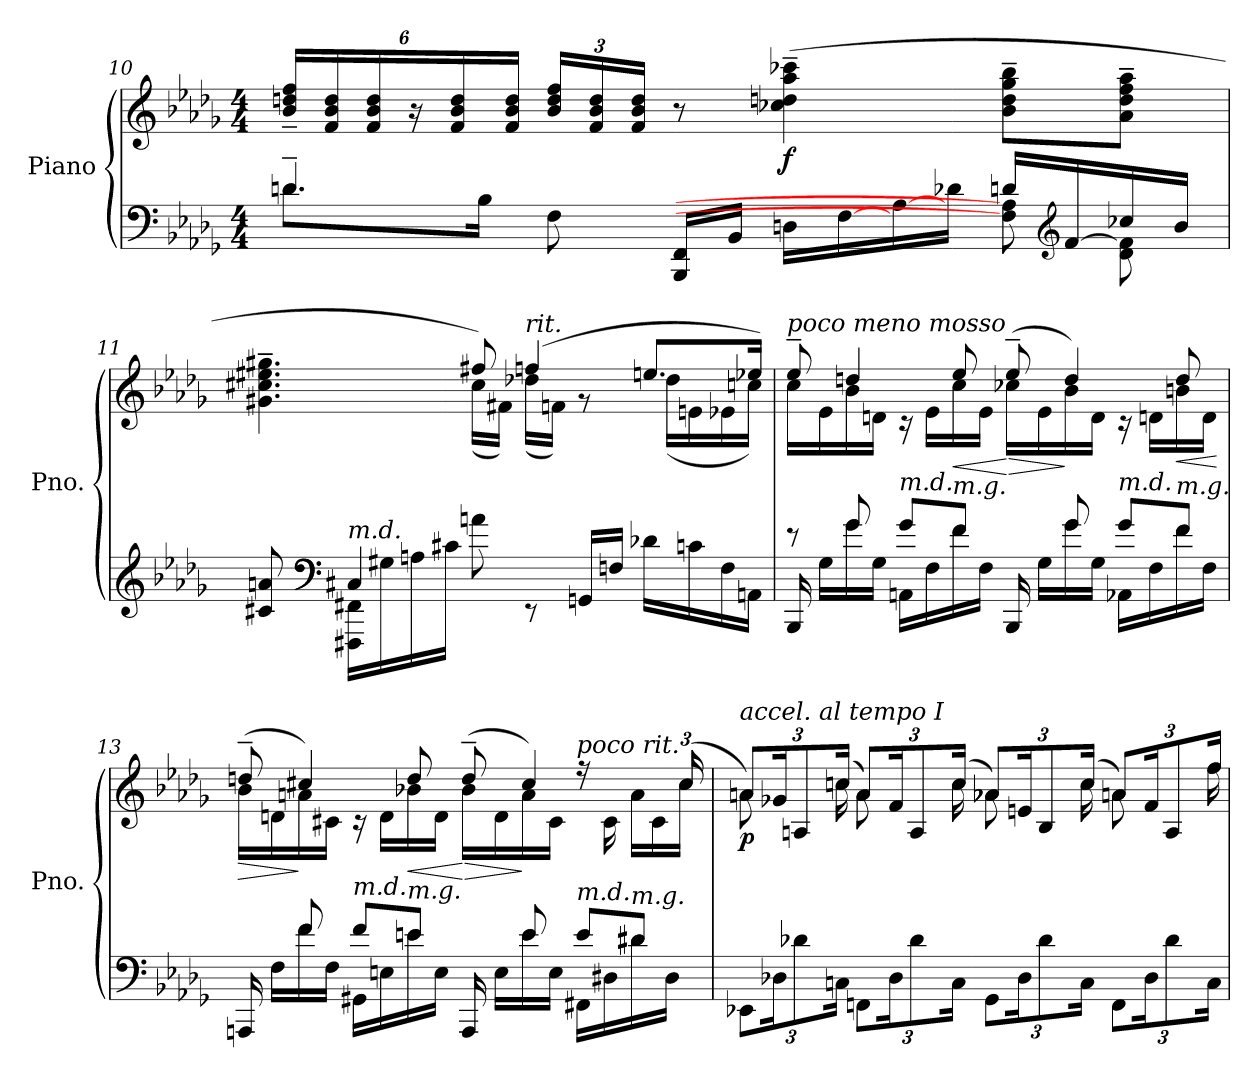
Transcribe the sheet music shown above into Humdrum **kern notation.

**kern	**kern	**dynam
*part1	*part1	*part1
*staff2	*staff1	*staff1/2
*I"Piano	*	*
*I'Pno.	*	*
*clefF4	*clefG2	*
*k[b-e-a-d-g-]	*k[b-e-a-d-g-]	*
*M4/4	*M4/4	*
=10	=10	=10
*^	*	*
*	*	*Xbrackettup	*
4.dn~/	8.d\L	24b-/~ 24ddn/~ 24ff/~LL	.
.	.	24f/ 24b-/ 24dd/	.
.	.	24f/ 24b-/ 24dd/	.
.	.	24r	.
.	.	24f/ 24b-/ 24dd/	.
.	16B-\Jk	.	.
.	.	24f/ 24b-/ 24dd/JJ	.
.	8F\	24b-/ 24dd/ 24ff/LL	.
.	.	24f/ 24b-/ 24dd/	.
.	.	24f/ 24b-/ 24dd/JJ	.
16BBB-/ 16FF/LL	4.ryy	8r	.
16BB-/JJ	.	.	.
!	!	!	!LO:DY:b
16Dn\LL	.	(4cc-X\~ 4ddn\~ 4aa-\~ 4ccc-X\~	f
[16F\	.	.	.
[16A-\	.	.	.
16d-X\JJ	.	.	.
16dn/LL	8F\] 8A-\]	8b-\~ 8dd\~ 8gg-\~ 8bb-\~L	.
*clefG2	*	*	*
[16f/	.	.	.
16cc-X/	8d\ 8f\]	8a-\~ 8dd\~ 8ff\~ 8aa-\~J	.
16b-/JJ	.	.	.
!!LO:PB:g=z
=11	=11	=11	=11
*	*	*^	*
8c#X/ 8an/	8ryy	4.g#X\~ 4.cc#X\~ 4.ee#X\~ 4.gg#X\~	4.ryy	.
*clefF4	*	*	*	*
!LO:TX:a:i:t=m.d.	!	!	!	!
16FFF#X\ 16FF#X\LL	(>4C#X/	.	.	.
16G#X\	.	.	.	.
16An\	.	.	.	.
16c#X\JJ	.	.	.	.
8an\	2ryy	8ff#X/)	(16cc#\LL	.
.	.	.	16f#X\JJ)	.
!	!	!LO:TX:a:i:t=rit.	!	!
8rEE	.	(4ffn/	(16dd-X\LL	.
.	.	.	16fn\JJ)	.
16GGn/LL	.	.	8r	.
16Fn/JJ	.	.	.	.
16d-X\LL	.	8.een/L	(16dd-\LL	.
16cn\	.	.	16en\	.
16F\	8ryy	.	16e-X\	.
16AAn\JJ	.	16ee-X/Jk)	16ccn\JJ)	.
=12	=12	=12	=12	=12
!	!	!LO:TX:a:i:t=poco meno mosso	!	!
16BBB-/	8re	8ee-~/	16cc\LL	.
16G-\LL	.	.	16e-\	.
16g-\	8g-/	4ddn/)	16b-\	.
16G-\JJ	.	.	16dn\JJ	.
!LO:TX:a:i:t=m.d.	!	!	!	!
16AAn\LL	8g-/L	.	16r	.
16F\	.	.	16e-\LL	.
!LO:TX:a:i:t=m.g.	!	!	!	!
!	!	!	!	!LO:HP:b
16f\	8f/J	8ee-/	16cc\	<
16F\JJ	.	.	16e-\JJ	.
!	!	!	!	!LO:HP:n=1:b
16BBB-/	8ryy	(8ee-~/	16cc-X\LL	[ >
16G-\LL	.	.	16e-\	.
16g-\	8g-/	4dd/)	16b-\	]
16G-\JJ	.	.	16d\JJ	.
!LO:TX:a:i:t=m.d.	!	!	!	!
16AA-X\LL	8g-/L	.	16r	.
16F\	.	.	16dn\LL	.
!LO:TX:a:i:t=m.g.	!	!	!	!
!	!	!	!	!LO:HP:b
16f\	8f/J	8dd/	16bn\	<
16F\JJ	.	.	16d\JJ	.
*v	*v	*	*	*
*	*v	*v	*
.	.	[
!!LO:LB:g=z
=13	=13	=13
*^	*	*
!	!	!	!LO:HP:b
*	*	*^	*
16AAAn/	8ryy	(8ddn~/	16b-\LL	>
16F\LL	.	.	16dn\	.
16f\	8f/	4cc#X/)	16an\	]
16F\JJ	.	.	16c#X\JJ	.
!LO:TX:a:i:t=m.d.	!	!	!	!
16GG#X\LL	8f/L	.	16r	.
16En\	.	.	16d\LL	.
!LO:TX:a:i:t=m.g.	!	!	!	!
!	!	!	!	!LO:HP:b
16en\	8e/J	8dd/	16b-X\	<
16E\JJ	.	.	16d\JJ	.
!	!	!	!	!LO:HP:n=1:b
16AAA/	8ryy	(8dd~/	16b-\LL	[ >
16E\LL	.	.	16d\	.
16e\	8e/	4cc#/)	16a\	]
16E\JJ	.	.	16c#\JJ	.
!	!	!	!LO:TX:a:i:t=poco rit.	!
!LO:TX:a:i:t=m.d.	!	!	!	!
16FF#X\LL	8e/L	.	16rff	.
16D#X\	.	.	16c#\	.
*	*	*	*Xtuplet	*
!LO:TX:a:i:t=m.g.	!	!	!	!
16d#X\	8d#/J	24ryy	24a\LL	.
.	.	24ryy	24c#\	.
16D#\JJ	.	.	.	.
.	.	(24cc#/	24cc#\JJ	.
*v	*v	*	*	*
=14	=14	=14	=14
*Xbrackettup	*tuplet	*Xtuplet	*
!	!LO:TX:a:i:t=accel. al tempo I	!	!
!	!	!	!LO:DY:b
12EE-X\L	12an/L)	12a\	p
24D-X\K	24g-X/K	24ryy	.
12d-X\	12An/	24ryy	.
.	.	24ryy	.
24Cn\Jk	(24ccn/Jk	24cc\	.
*	*tuplet	*Xtuplet	*
12FFn\L	12a/L)	12a\	.
24D-\K	24f/K	24ryy	.
12d-\	12A/	24ryy	.
.	.	24ryy	.
24C\Jk	(24cc/Jk	24cc\	.
*	*tuplet	*Xtuplet	*
12GG-\L	12a-X/L)	12a-\	.
24D-\K	24en/K	24ryy	.
12d-\	12B-/	24ryy	.
.	.	24ryy	.
24C\Jk	(24cc/Jk	24cc\	.
*	*tuplet	*Xtuplet	*
12FF\L	12an/L)	12a\	.
24D-\K	24f/K	24ryy	.
12d-\	12A/	24ryy	.
.	.	24ryy	.
24C\Jk	24ff/Jk	24ff\	.
*	*v	*v	*
=	=	=
*-	*-	*-
